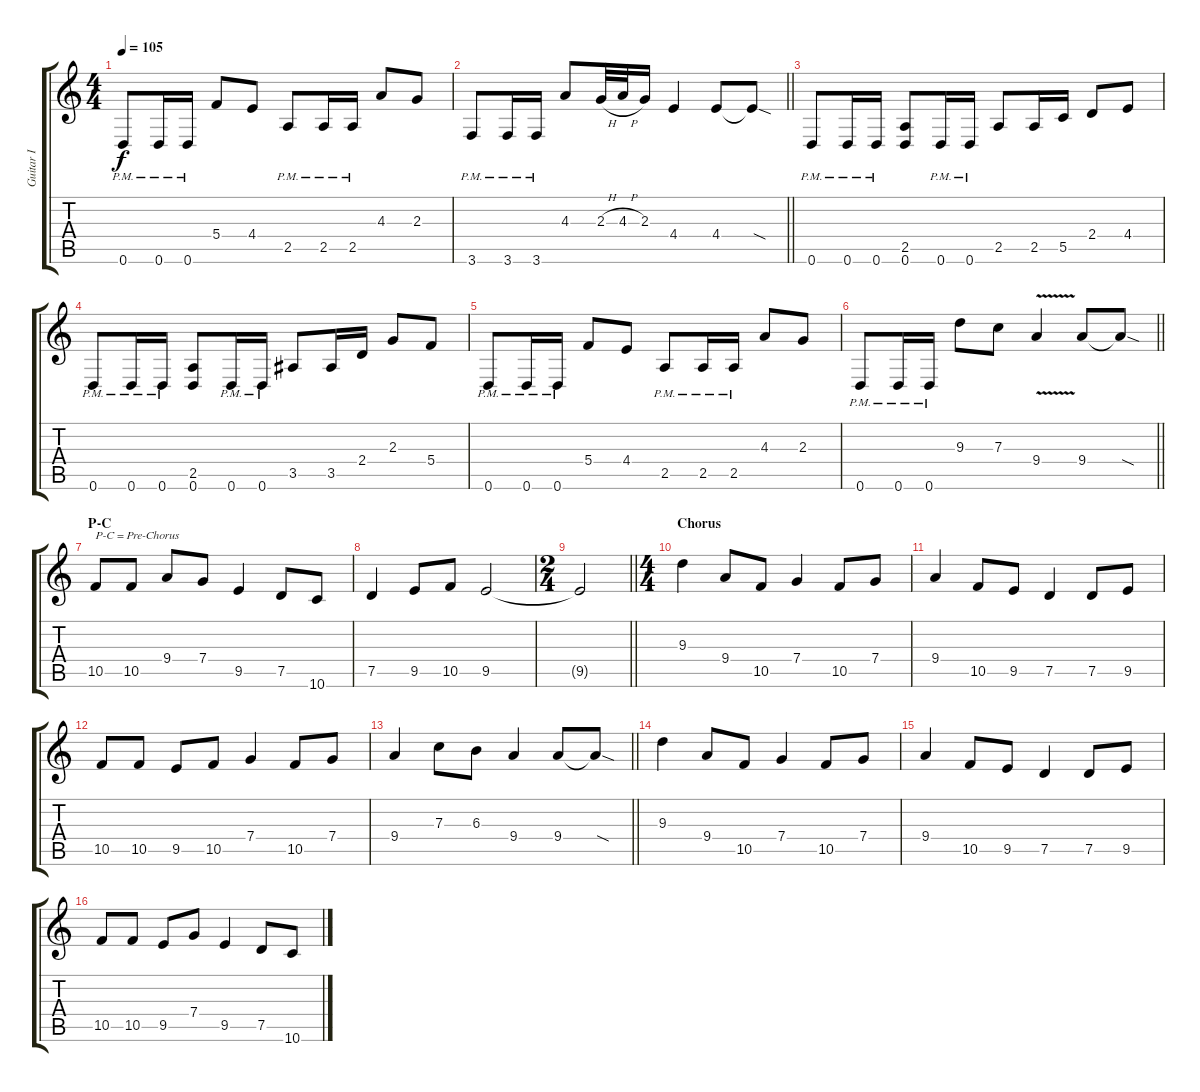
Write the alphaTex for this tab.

\track ("Guitar I" "Guitar I") {instrument distortionguitar}
\staff {score tabs}
\tuning (D4 A3 F3 C3 G2 D2) {hide}
\ts (4 4)
\tempo 105
\clef g2
\ks c
0.6{pm}.8{dy f} 0.6{pm}.16 0.6{pm}.16 5.4.8 4.4.8 2.5{pm}.8 2.5{pm}.16 2.5{pm}.16 4.3.8 2.3.8 |
\barLineRight lightlight
3.6{pm}.8 3.6{pm}.16 3.6{pm}.16 4.3.8 2.3{h}.32 4.3{h}.32 2.3.16 4.4.4 4.4.8 4.4{sod t}.8 |
\section ("" "")
0.6{pm}.8 0.6{pm}.16 0.6{pm}.16 (2.5 0.6).8 0.6{pm}.16 0.6{pm}.16 2.5.8 2.5.16 5.5.16 2.4.8 4.4.8 |
0.6{pm}.8 0.6{pm}.16 0.6{pm}.16 (2.5 0.6).8 0.6{pm}.16 0.6{pm}.16 3.5.8 3.5.16 2.4.16 2.3.8 5.4.8 |
0.6{pm}.8 0.6{pm}.16 0.6{pm}.16 5.4.8 4.4.8 2.5{pm}.8 2.5{pm}.16 2.5{pm}.16 4.3.8 2.3.8 |
\barLineRight lightlight
0.6{pm}.8 0.6{pm}.16 0.6{pm}.16 9.3.8 7.3.8 9.4{v}.4 9.4.8 9.4{sod t}.8 |
\section ("" "P-C")
10.5.8{txt "P-C = Pre-Chorus" volume 13} 10.5.8 9.4.8 7.4.8 9.5.4 7.5.8 10.6.8 |
7.5.4 9.5.8 10.5.8 9.5.2 |
\ts (2 4)
\barLineRight lightlight
9.5{t}.2 |
\ts (4 4)
\section ("" "Chorus")
9.3.4 9.4.8 10.5.8 7.4.4 10.5.8 7.4.8 |
9.4.4 10.5.8 9.5.8 7.5.4 7.5.8 9.5.8 |
10.5.8 10.5.8 9.5.8 10.5.8 7.4.4 10.5.8 7.4.8 |
\barLineRight lightlight
9.4.4 7.3.8 6.3.8 9.4.4 9.4.8 9.4{sod t}.8 |
\section ("" "")
9.3.4 9.4.8 10.5.8 7.4.4 10.5.8 7.4.8 |
9.4.4 10.5.8 9.5.8 7.5.4 7.5.8 9.5.8 |
10.5.8 10.5.8 9.5.8 7.4.8 9.5.4 7.5.8 10.6.8
